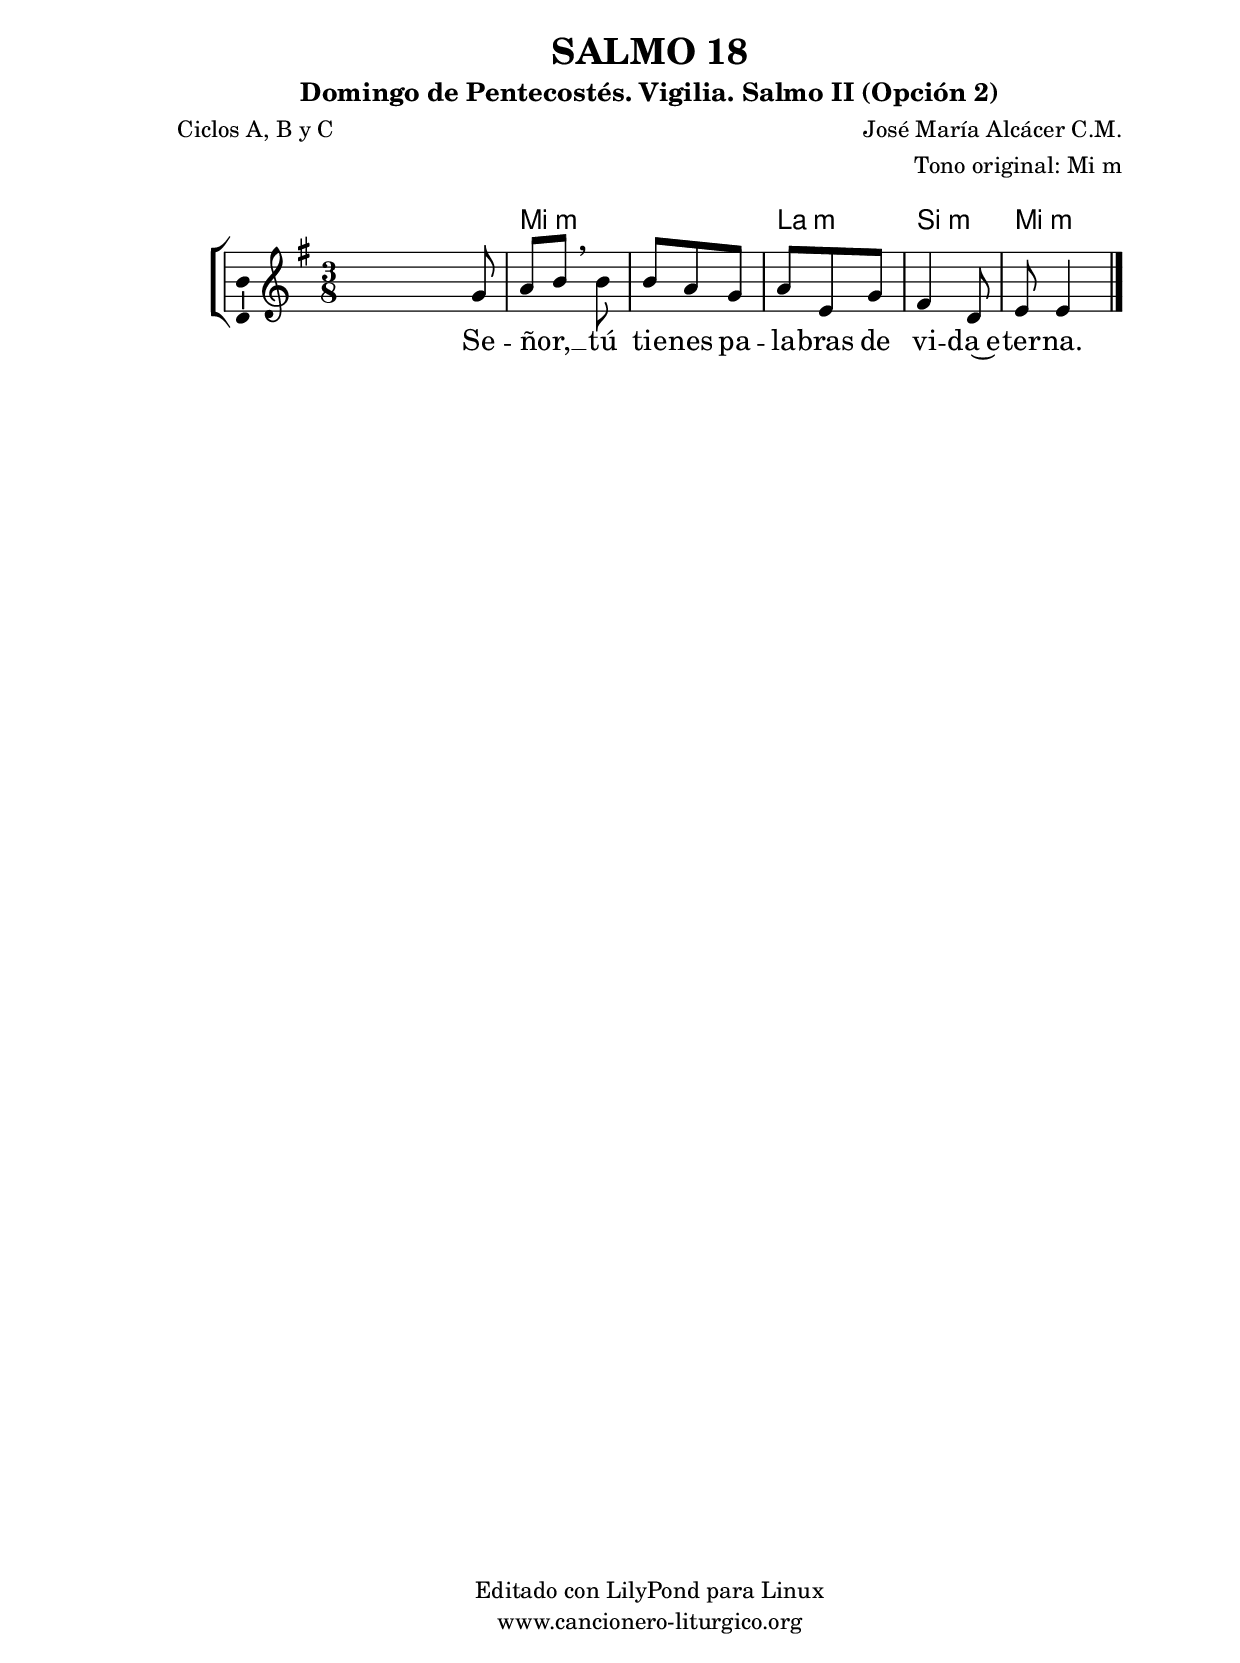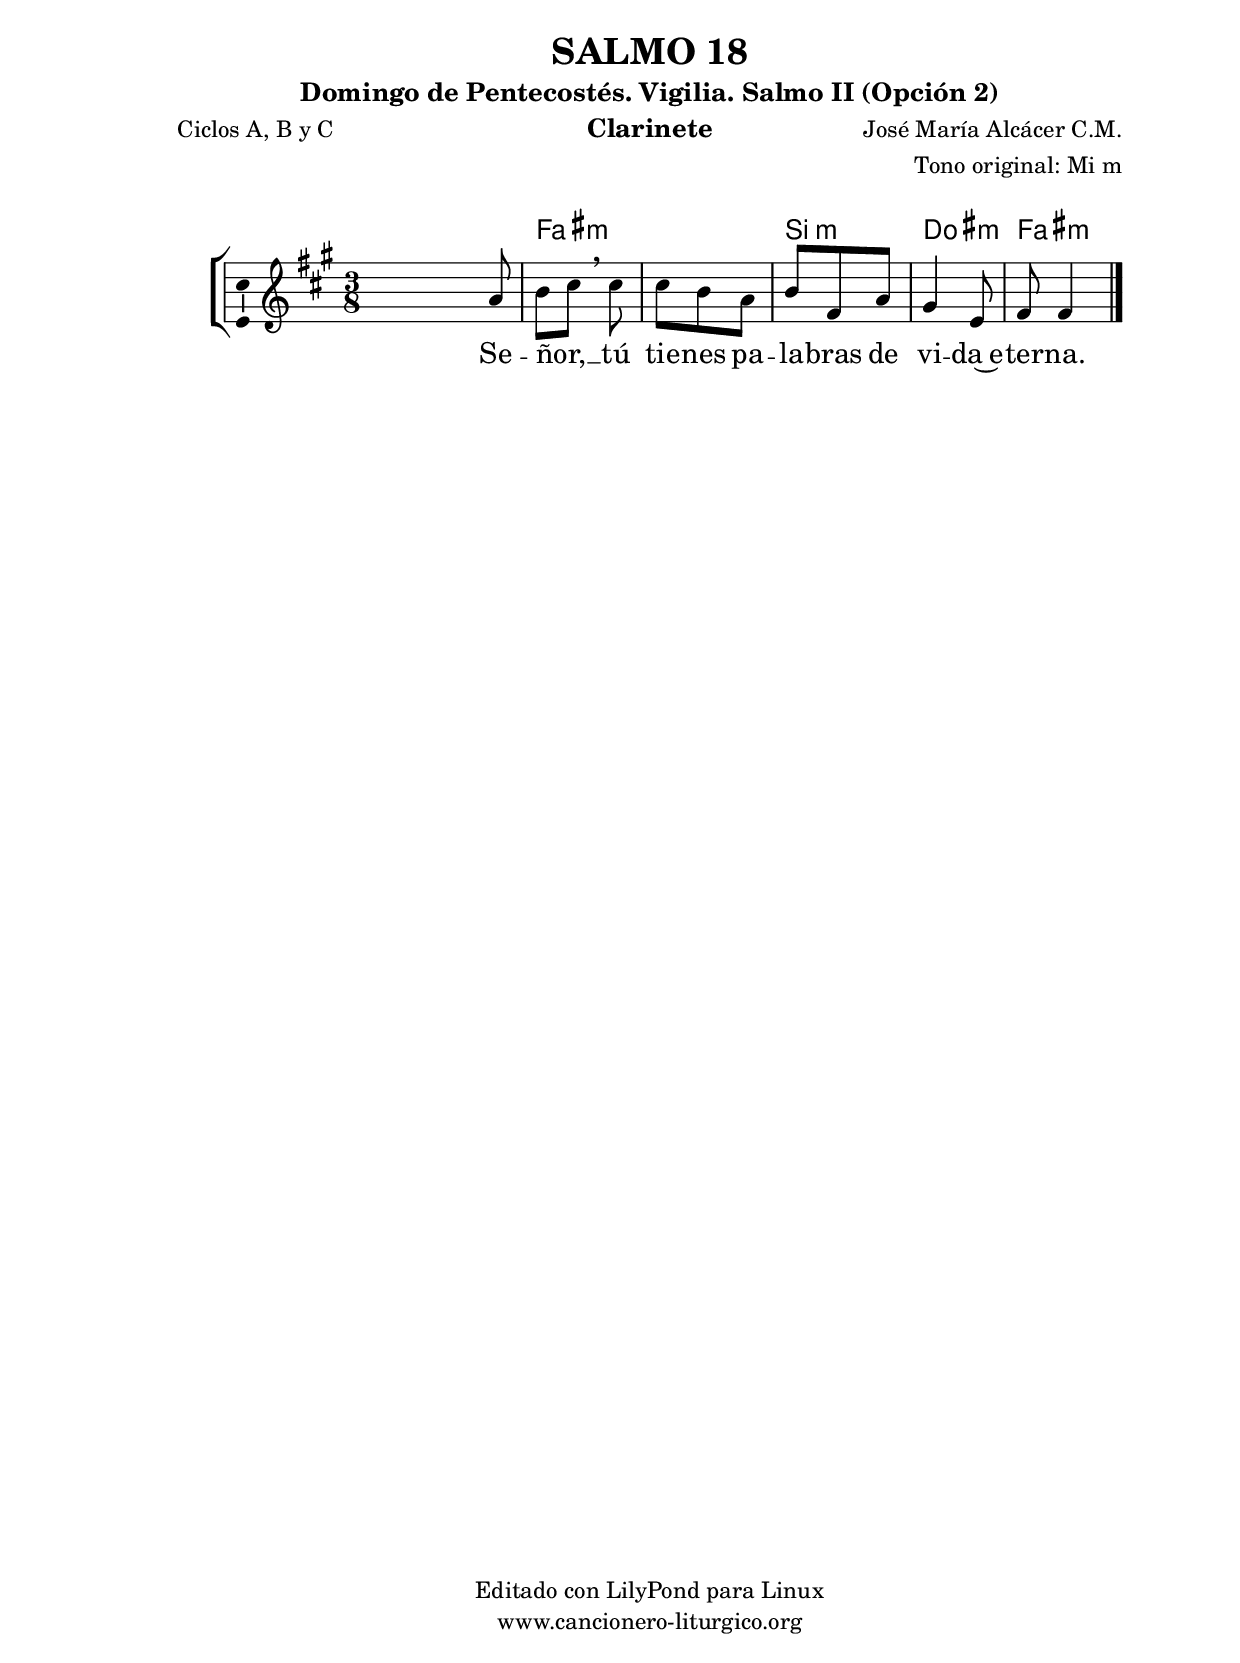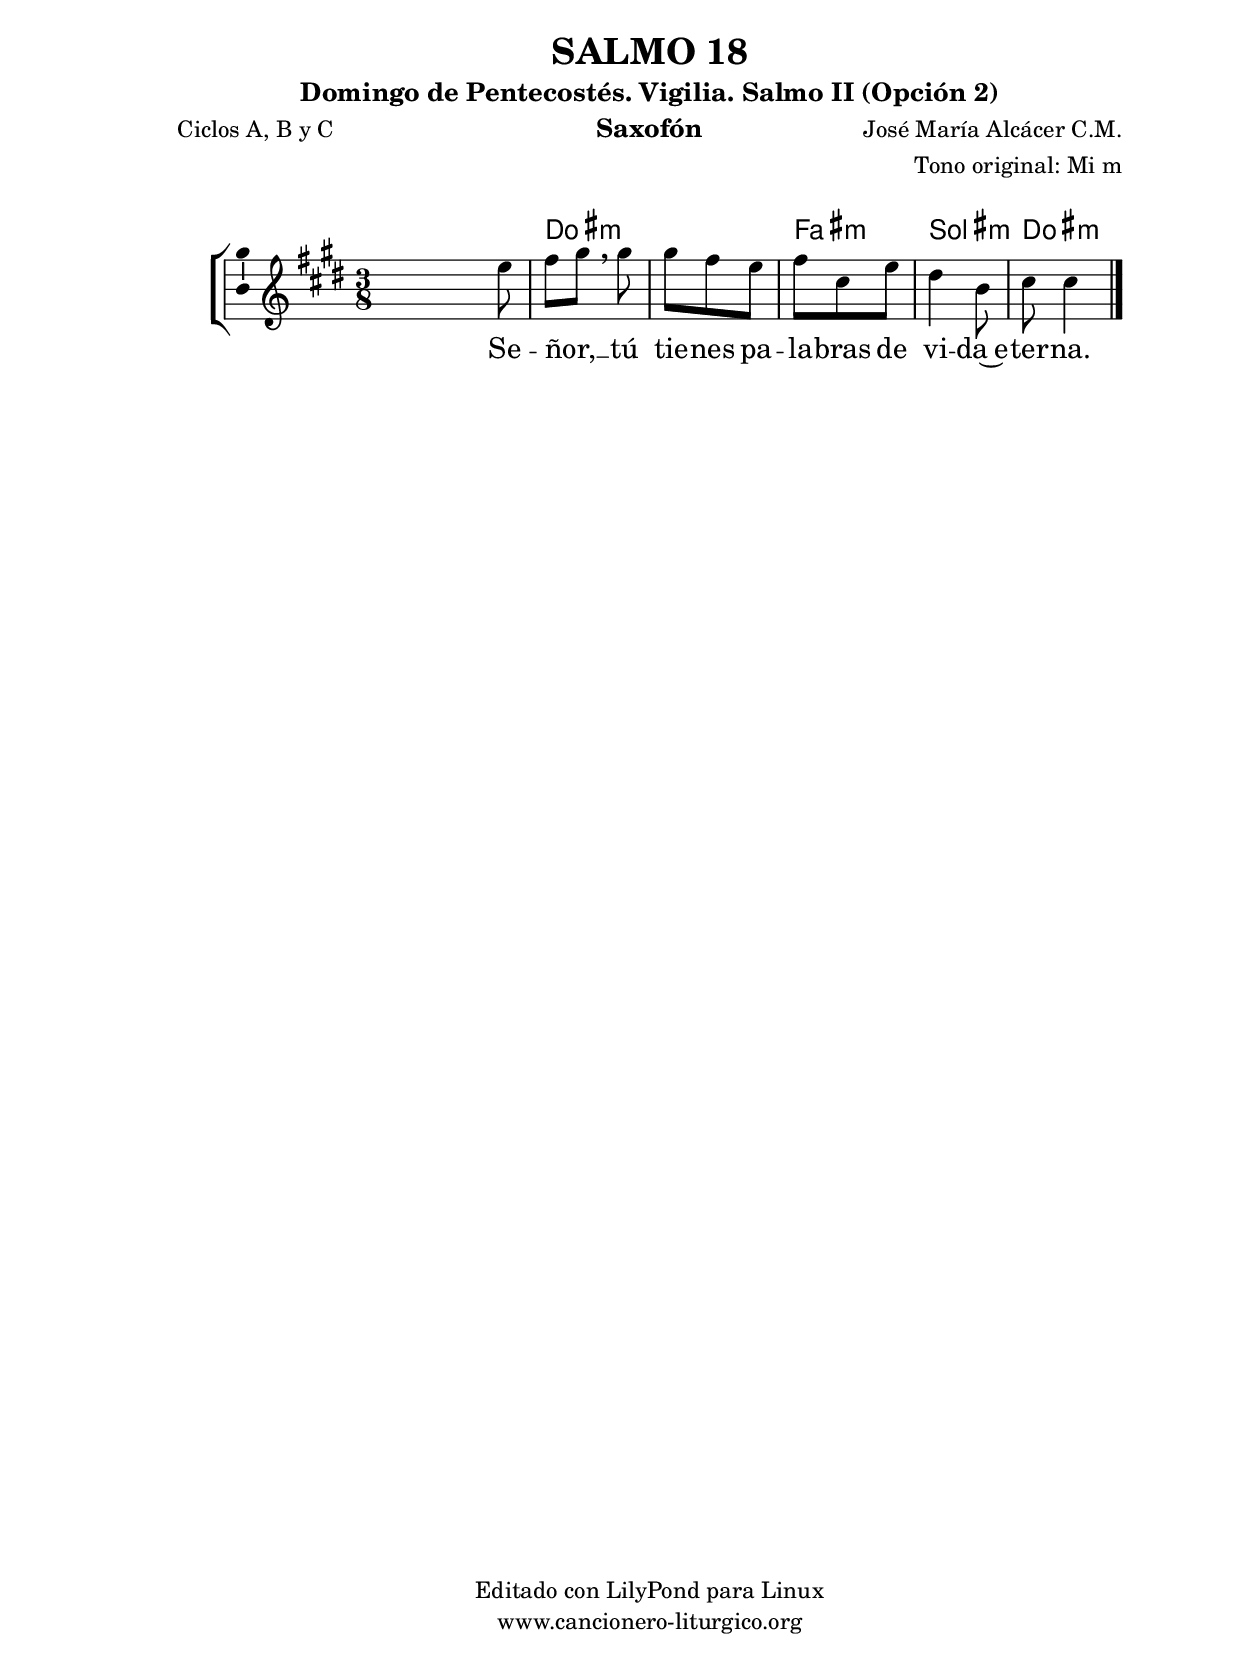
%
%para convertir .midi en .wav:
%timidity filename.midi -Ow -o finename.wav
%
%
%Para convertir de .wav a .mp3:
%lame -h -m j filename.wav
%
%
%para escuchar el midi:
%timidity nombrefichero.midi
%


%versión de lilypond para la que se ha escrito esta partitura:
\version "2.16.0"

	%Tamaño papel
	#(set-default-paper-size "a4")
	%Tamaño partitura
	#(set-global-staff-size 20)
	%No responde al pulsar sobre una nota
	#(ly:set-option 'point-and-click #f)

%parámetros del encabezamiento:
\header {
	title = "SALMO 18"
	subtitle = "Domingo de Pentecostés. Vigilia. Salmo II (Opción 2)"
	composer = "José María Alcácer C.M."
	poet = "Ciclos A, B y C"
	meter = ""
	arranger = "Tono original: Mi m"
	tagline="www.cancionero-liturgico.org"
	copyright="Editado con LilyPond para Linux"
	tiempo = "Pentecostés"
	usos = "Salmo"
	letra = "Señor, tú tienes palabras de vida eterna."
	}

%parámetros asociados al papel:
\paper  {
	oddHeaderMarkup = \markup {\fill-line { \on-the-fly #not-first-page \fromproperty #'header:title \on-the-fly #not-first-page \fromproperty #'header:composer }}
	evenHeaderMarkup = \markup {\fill-line { \fromproperty #'header:composer \fromproperty #'header:title }}
	#(set-paper-size "a4")
	print-page-number = ##f
	first-page-number = 1
	print-first-page-number = ##f
%	head-separation = 3.0 \cm
	top-margin = 2.0 \cm
	bottom-margin = 0.5\cm
%%%	bottom-margin = -1.0\cm
	left-margin = 3.0 \cm
	line-width = 16.0 \cm 
	indent = 8\mm
	interscoreline = 2.\mm
	between-system-space = 15\mm
%	para que las partituras no llenen la hoja:
	ragged-bottom = ##t
%	idem para la última hoja:
	ragged-last-bottom = ##f
%	para que las partituras llenen el ancho del papel:
	ragged-last = ##f
	after-title-space = 2.5 \cm
%page-count=1
%system-count=8

	%Flexible Vertical Spacing
%	markup-markup-spacing =
%	#'((basic-distance . 15) (minimum-distance . 15) (padding . 3))
	markup-system-spacing =
	#'((basic-distance . 15) (minimum-distance . 15) (padding . 3))
	system-system-spacing =
	#'((basic-distance . 15) (minimum-distance . 15) (padding . 3))
	score-system-spacing =
	#'((basic-distance . 15) (minimum-distance . 15) (padding . 5))
%	top-system-spacing = % header
%	#'((basic-distance . 8) (minimum-distance . 0) (padding . 3))
%	top-markup-spacing =
%	#'((basic-distance . 20) (minimum-distance . 20) (padding . 3))
	last-bottom-spacing = % footer
	#'((basic-distance . 5) (minimum-distance . 5) (padding . 3))
%	score-markup-spacing =
%	#'((basic-distance . 16) (minimum-distance . 13) (padding . 3))

	}


%parámetros que afectan a toda la partitura:
global =  {
	%clave de sol (G):
	\clef G
	%armadura:
%	\transpose c a
	\key e \minor
	\tempo 8=120
	\set Score.tempoHideNote = ##t
	}


acordes = {
	\italianChords
	\chordmode {
%	\transpose c a
{

s4.
e4.:m e:m a:m b:m e:m

	}
	}
}

melodia = 
%\transpose c a
{
	\relative c''{
	\time 3/8

s4 g8
a8 b \breathe b
b8 a g
a8 e g
fis4 d8
e8 e4

	\bar "|."
	}
	}


texto = \lyricmode {
Se -- ñor, __ _ tú tie -- nes pa -- la -- bras de vi -- da~e -- ter -- na.
	}


acordesStaff = \context ChordNames = acordesStaff <<
	\set chordChanges = ##t
	\acordes
	>>


vozStaff = \context Voice = vozStaff
\with {\consists "Ambitus_engraver"}
<<
%	\set Staff.instrumentName = ""
%	\set Staff.shortInstrumentName = ""
%	\set Staff.midiInstrument = #"clarinet"
%	\set Staff.midiInstrument = #"cello"
%	\set Staff.midiInstrument = #"flute"
	\set Staff.midiInstrument = #"electric guitar (jazz)"
%	\set Staff.midiInstrument = #"english horn"
%	\set Staff.midiInstrument = #"violin"
%	\set Staff.midiInstrument = #"glockenspiel"
	\set Staff.midiMinimumVolume = #0.7
	\set Staff.midiMaximumVolume = #0.9
	\global
	\melodia
	>>


textoStaff = \context Lyrics = textoStaff <<
	\lyricsto vozStaff \texto
	>>

\book {
	\score {
		\context ChoirStaff {
			\override StaffGroup.SystemStartBracket #'collapse-height = #1
			\override Score.SystemStartBar #'collapse-height = #1
			<<
			\acordesStaff
			\vozStaff
			\textoStaff
			>>
			}
		\layout {
	    		\context {
				\Lyrics
				\override LyricText #'font-size = #2
				}
	   		 \context {
				\Score
				%fontSize = #3
				\override StaffSymbol #'staff-space = #(magstep +3)
				%\override Beam #'thickness = #0.55
				%\override SpacingSpanner #'spacing-increment = #1.0
				%\override Slur #'height-limit = #1.5
				}
			}
		}
	\score {
		\unfoldRepeats
		\context ChoirStaff {
			<<
			\acordesStaff
			\vozStaff
			>>
			}
		\midi {
	  		\context {
	  			\Score
				tempoWholesPerMinute = #(ly:make-moment 70 4)
				}
			}
		}
	}

%Partitura para clarinete
#(define output-suffix "C")
\book {
	\header{
		instrument = "Clarinete"
		}
	\score {
		\context ChoirStaff {
			\override StaffGroup.SystemStartBracket #'collapse-height = #1
			\override Score.SystemStartBar #'collapse-height = #1
\transpose c d
			<<
			\acordesStaff
			\vozStaff
			\textoStaff
			>>
			}
		\layout {
	    		\context {
				\Lyrics
				\override LyricText #'font-size = #2
				}
	   		 \context {
				\Score
				%fontSize = #3
				\override StaffSymbol #'staff-space = #(magstep +3)
				%\override Beam #'thickness = #0.55
				%\override SpacingSpanner #'spacing-increment = #1.0
				%\override Slur #'height-limit = #1.5
				}
			}
		}
	}

%Partitura para saxofón
#(define output-suffix "S")
\book {
	\header{
		instrument = "Saxofón"
		}
	\score {
		\context ChoirStaff {
			\override StaffGroup.SystemStartBracket #'collapse-height = #1
			\override Score.SystemStartBar #'collapse-height = #1
\transpose c a
			<<
			\acordesStaff
			\vozStaff
			\textoStaff
			>>
			}
		\layout {
	    		\context {
				\Lyrics
				\override LyricText #'font-size = #2
				}
	   		 \context {
				\Score
				%fontSize = #3
				\override StaffSymbol #'staff-space = #(magstep +3)
				%\override Beam #'thickness = #0.55
				%\override SpacingSpanner #'spacing-increment = #1.0
				%\override Slur #'height-limit = #1.5
				}
			}
		}
	}

